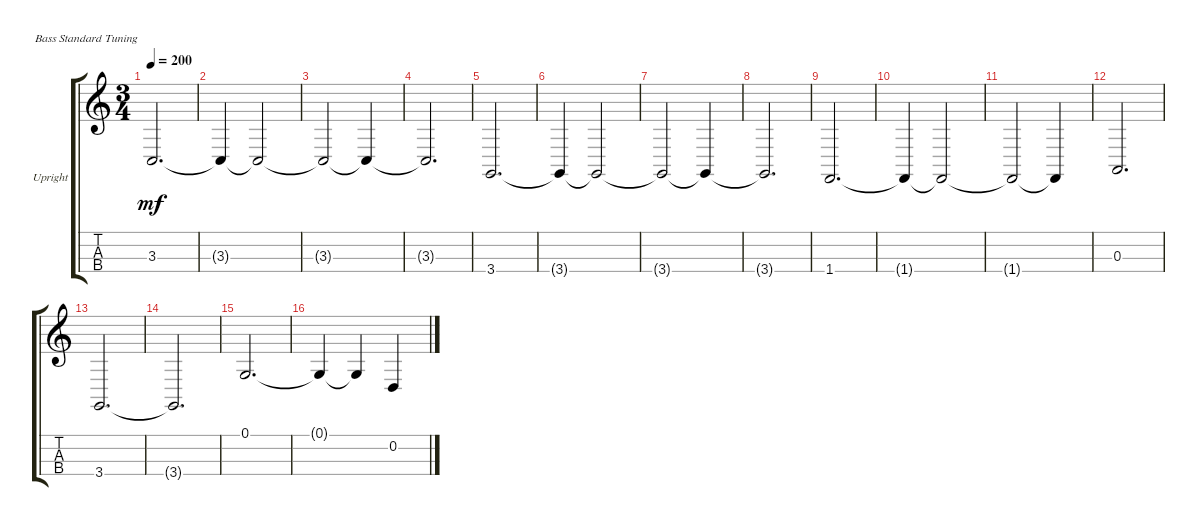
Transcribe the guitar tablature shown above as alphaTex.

\bracketExtendMode groupsimilarinstruments
\firstSystemTrackNameOrientation horizontal
\otherSystemsTrackNameOrientation horizontal
\track ("Upright" "Upright") {instrument acousticbass}
\staff {score tabs}
\tuning (G2 D2 A1 E1)
\ts (3 4)
\tempo 200
\clef g2
\scale
0.333333
\ks c
3.3.2{d dy mf} |
\scale
0.333333 3.3{t}.4 3.3{t}.2 |
\scale
0.333333 3.3{t}.2 3.3{t}.4 |
\scale
0.333333 3.3{t}.2{d} |
\scale
0.333333 3.4.2{d} |
\scale
0.333333 3.4{t}.4 3.4{t}.2 |
\scale
0.333333 3.4{t}.2 3.4{t}.4 |
\scale
0.333333 3.4{t}.2{d} |
\scale
0.333333 1.4.2{d} |
\scale
0.333333 1.4{t}.4 1.4{t}.2 |
\scale
0.333333 1.4{t}.2 1.4{t}.4 |
\scale
0.333333 0.3.2{d} |
\scale
0.333333 3.4.2{d} |
\scale
0.333333 3.4{t}.2{d} |
\scale
0.333333 0.1.2{d} |
\scale
0.333333 0.1{t}.4 0.1{t}.4 0.2.4
